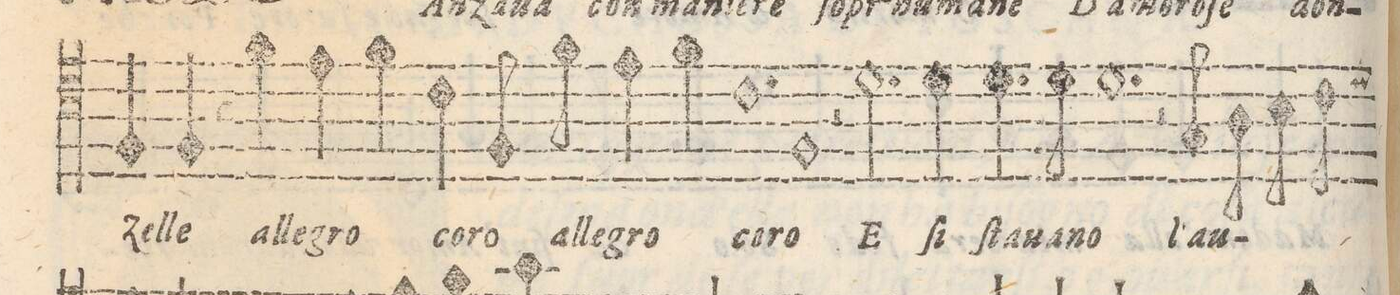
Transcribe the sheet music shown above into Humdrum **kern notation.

**kern	**text
*I"TENORE	*
*clefC4	*
*k[]	*
*met(C)	*
*M2/1	*
4F/	-zel-
4F/	-le
4r	.
4f\	al-
=4-	=4-
4e\	-leg-
4f\	-ro
4c\	co-
8F/	-ro
8f\	al-
4e\	-leg-
4f\	-ro
1.c\	co-
=5-	=5-
1F	-ro
=6-	=6-
2r	.
2.d\	E
4d\	ſi
4.d\	ſta-
8d\	-ua-
=7-	=7-
1.d	-no
2r	.
=8-	=8-
8G/	l'au-
8A\	.
8Bny\	.
8c\	.
*-	*-
